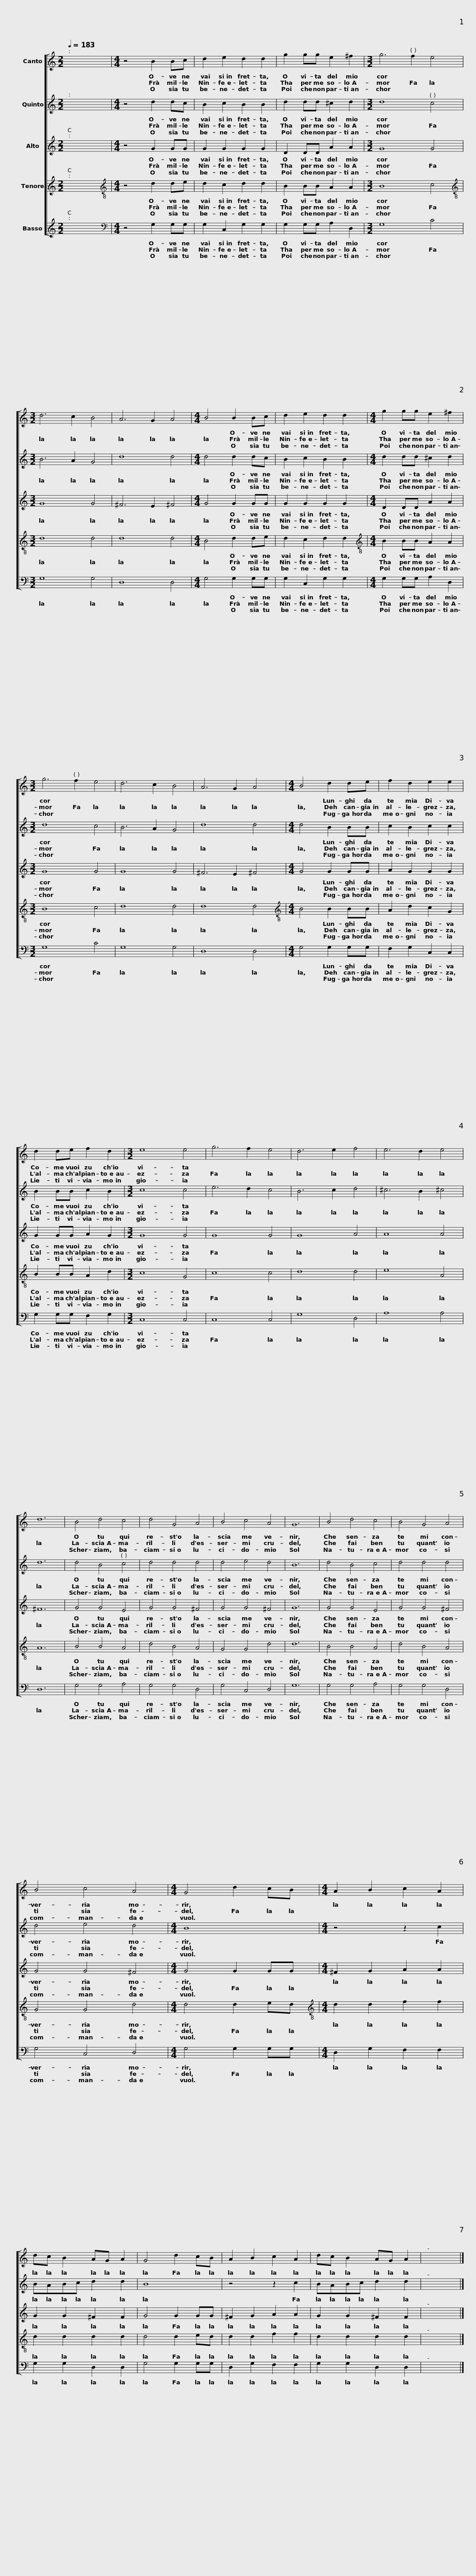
X:1
%%score [ 1 2 3 4 5 ]
L:1/8
Q:1/4=183
M:2/2
I:linebreak $
K:C
V:1 treble
V:2 treble
V:3 treble
V:4 treble
V:5 treble
V:1
 x8 |$[M:4/4] z4 B2 Bc | d2 e2 d2 d2 | g2 gg e2 ^f2 |[M:3/2] g6 f2 e4 |$ %5
[M:3/2] d6 c2 B4 | A6 G2 A4 |[M:4/4] B4 B2 Bc | d2 e2 d2 d2 |$[M:4/4] g2 gg e2 ^f2 | %10
[M:3/2] g6 f2 e4 | d6 c2 B4 | A6 G2 A4 |$[M:4/4] B4 d2 de | f2 d2 e2 e2 | %15
 d2 de f2 d2 |[M:3/2] e8 e4 |$ g6 f2 e4 | d6 e2 f4 | e6 d2 e4 | %20
 d12 | B4 d4 c4 | d4 G4 A4 |$ B4 c4 A4 | G12 | %25
 B4 d4 c4 | B4 G4 A4 | B4 c4 A4 |[M:4/4] G4 d2 cB |$[M:4/4] A2 B2 c2 A2 | %30
 dc B2 AG A2 | G4 d2 cB | A2 B2 c2 A2 | dc B2 AG A2 | x8 |] %35
V:2
 x8 |$[M:4/4] z4 d2 dc | B2 c2 B2 B2 | d2 dd ^c2 d2 |[M:3/2] d8 c4 |$ %5
[M:3/2] B6 A2 G4 | d8 d4 |[M:4/4] d4 d2 dc | B2 c2 B2 B2 |$[M:4/4] d2 dd ^c2 d2 | %10
[M:3/2] d8 c4 | B6 A2 G4 | d8 d4 |$[M:4/4] d4 B2 BB | c2 B2 c2 c2 | %15
 B2 BB c2 B2 |[M:3/2] c8 c4 |$ e6 d2 c4 | B6 c2 d4 | ^c6 B2 !courtesy!^c4 | %20
 d12 | d4 B4 c4 | d4 d4 d4 |$ d4 e4 d4 | B12 | %25
 d4 B4 c4 | d4 d4 d4 | d4 e4 d4 |[M:4/4] B8 |$[M:4/4] z4 z2 c2 | %30
 BABc d2 d2 | B8 | z4 z2 c2 | BABc d2 d2 | x8 |] %35
V:3
 x8 |$[M:4/4] z4 G2 GG | G2 G2 G2 G2 | D2 DD A2 A2 |[M:3/2] G8 G4 |$ %5
[M:3/2] G8 G4 | ^F6 E2 !courtesy!^F4 |[M:4/4] G4 G2 GG | G2 G2 G2 G2 |$[M:4/4] D2 DD A2 A2 | %10
[M:3/2] G8 G4 | G8 G4 | ^F6 E2 !courtesy!^F4 |$[M:4/4] G4 G2 GG | A2 G2 G2 G2 | %15
 G2 GG A2 G2 |[M:3/2] G8 G4 |$ G8 G4 | G8 A4 | A8 A4 | %20
 ^F12 | G4 G4 E4 | G4 G4 ^F4 |$ G4 G4 ^F4 | G12 | %25
 G4 G4 E4 | G4 G4 ^F4 | G4 G4 ^F4 |[M:4/4] G4 G2 GG |$[M:4/4] ^F2 G2 A2 A2 | %30
 G2 G2 ^F2 F2 | G4 G2 GG | ^F2 G2 A2 A2 | G2 G2 ^F2 F2 | x8 |] %35
V:4
 x8 |$[M:4/4][K:treble-8] z4 d2 de | d2 c2 d2 d2 | B2 BB A2 A2 |[M:3/2] B8 c4 |$ %5
[M:3/2][K:treble-8] d8 d4 | d8 d4 |[M:4/4] B4 d2 de | d2 c2 d2 d2 |$[M:4/4][K:treble-8] B2 BB A2 A2 | %10
[M:3/2] B8 c4 | d8 d4 | d8 d4 |$[M:4/4][K:treble-8] B4 B2 BB | A2 d2 c2 G2 | %15
 B2 BB A2 d2 |[M:3/2] c8 G4 |$ c8 c4 | d8 d4 | e8 A4 | %20
 A12 | B4 B4 A4 | d4 B4 A4 |$ G4 G4 d4 | d12 | %25
 B4 B4 A4 | d4 B4 A4 | G4 G4 d4 |[M:4/4] d4 d2 ed |$[M:4/4][K:treble-8] d2 d2 f2 f2 | %30
 d2 d2 d2 d2 | d4 d2 ed | d2 d2 f2 f2 | d2 d2 d2 d2 | x8 |] %35
V:5
 x8 |$[M:4/4][K:bass] z4 G,2 G,G, | G,2 C,2 G,2 G,2 | G,2 G,G, A,2 D,2 |[M:3/2] G,8 C4 |$ %5
[M:3/2] G,8 G,4 | D,8 D,4 |[M:4/4] G,4 G,2 G,G, | G,2 C,2 G,2 G,2 |$[M:4/4] G,2 G,G, A,2 D,2 | %10
[M:3/2] G,8 C4 | G,8 G,4 | D,8 D,4 |$[M:4/4] G,4 G,2 G,G, | F,2 G,2 C,2 C,2 | %15
 G,2 G,G, F,2 G,2 |[M:3/2] C,8 C,4 |$ C,8 C,4 | G,8 D,4 | A,8 A,4 | %20
 D,12 | G,4 G,4 A,4 | G,4 G,4 D,4 |$ G,4 C,4 D,4 | G,12 | %25
 G,4 G,4 A,4 | G,4 G,4 D,4 | G,4 C,4 D,4 |[M:4/4] G,4 G,2 G,G, |$[M:4/4] D,2 G,2 F,2 F,2 | %30
 G,2 G,2 D,2 D,2 | G,4 G,2 G,G, | D,2 G,2 F,2 F,2 | G,2 G,2 D,2 D,2 | x8 |] %35
